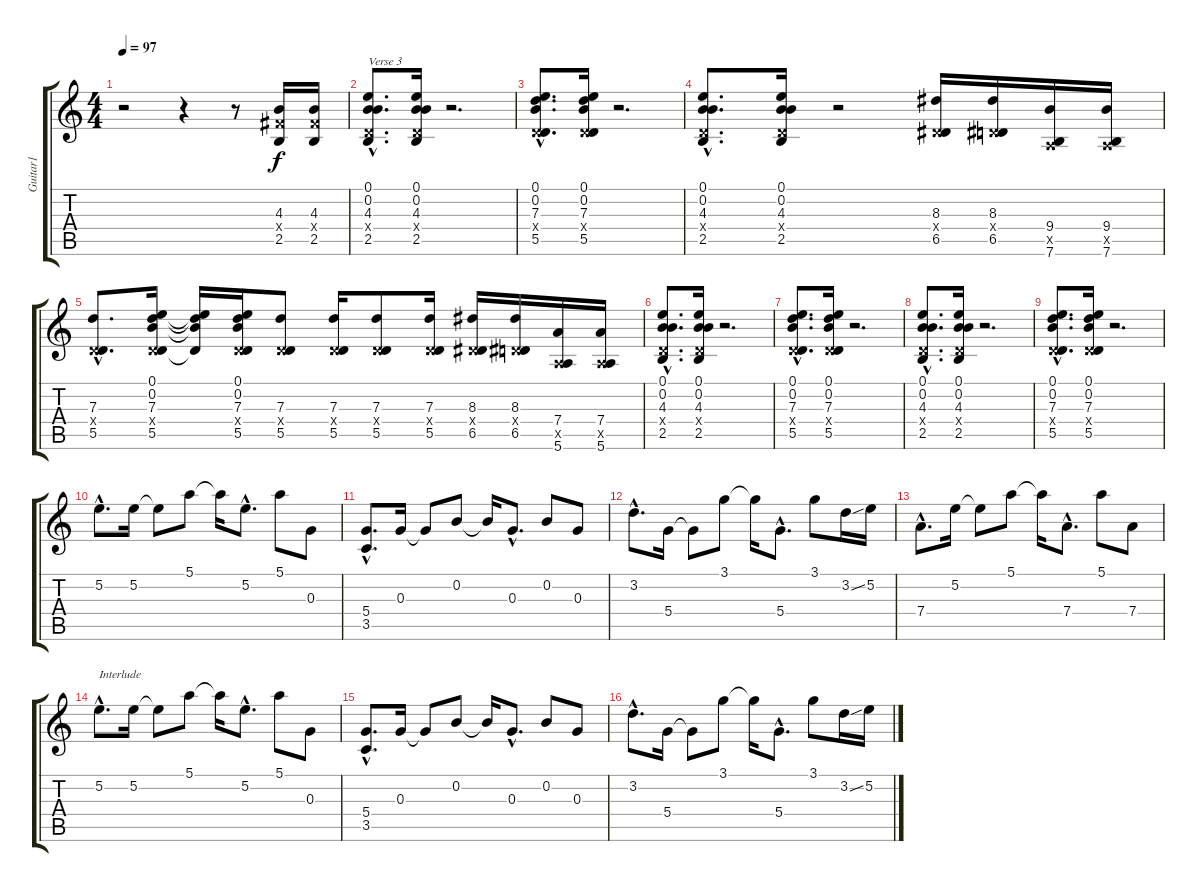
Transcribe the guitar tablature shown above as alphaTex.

\track ("Guitar1" "Guitar1") {instrument distortionguitar}
\staff {score tabs}
\tuning (E4 B3 G3 D3 A2 E2) {hide}
\ts (4 4)
\tempo 97
\clef g2
\ks c
r.2{dy f} r.4 r.8 (4.3 4.4{x} 2.5).16 (4.3 4.4{x} 2.5).16 |
(0.1{hac} 0.2{hac} 4.3{hac} 0.4{hac x} 2.5{hac}).8{d txt "Verse 3"} (0.1 0.2 4.3 0.4{x} 2.5).16 r.2{d} |
(0.1{hac} 0.2{hac} 7.3{hac} 0.4{hac x} 5.5{hac}).8{d} (0.1 0.2 7.3 0.4{x} 5.5).16 r.2{d} |
(0.1{hac} 0.2{hac} 4.3{hac} 0.4{hac x} 2.5{hac}).8{d} (0.1 0.2 4.3 0.4{x} 2.5).16 r.2 (8.3 0.4{x} 6.5).16 (8.3 0.4{x} 6.5).16 (9.4 0.5{x} 7.6).16 (9.4 0.5{x} 7.6).16 |
(7.3{hac} 0.4{hac x} 5.5{hac}).8{d} (0.1 0.2 7.3 0.4{x} 5.5).16 (0.1{t} 0.2{t} 7.3{t} 5.5{t}).16 (0.1 0.2 7.3 0.4{x} 5.5).16 (7.3 0.4{x} 5.5).8 (7.3 0.4{x} 5.5).16 (7.3 0.4{x} 5.5).8 (7.3 0.4{x} 5.5).16 (8.3 0.4{x} 6.5).16 (8.3 0.4{x} 6.5).16 (7.4 0.5{x} 5.6).16 (7.4 0.5{x} 5.6).16 |
(0.1{hac} 0.2{hac} 4.3{hac} 0.4{hac x} 2.5{hac}).8{d} (0.1 0.2 4.3 0.4{x} 2.5).16 r.2{d} |
(0.1{hac} 0.2{hac} 7.3{hac} 0.4{hac x} 5.5{hac}).8{d} (0.1 0.2 7.3 0.4{x} 5.5).16 r.2{d} |
(0.1{hac} 0.2{hac} 4.3{hac} 0.4{hac x} 2.5{hac}).8{d} (0.1 0.2 4.3 0.4{x} 2.5).16 r.2{d} |
(0.1{hac} 0.2{hac} 7.3{hac} 0.4{hac x} 5.5{hac}).8{d} (0.1 0.2 7.3 0.4{x} 5.5).16 r.2{d} |
5.2{hac}.8{d} 5.2.16 5.2{t}.8 5.1.8 5.1{t}.16 5.2{hac}.8{d} 5.1.8 0.3.8 |
(5.4{hac} 3.5{hac}).8{d} 0.3.16 0.3{t}.8 0.2.8 0.2{t}.16 0.3{hac}.8{d} 0.2.8 0.3.8 |
3.2{hac}.8{d} 5.4.16 5.4{t}.8 3.1.8 3.1{t}.16 5.4{hac}.8{d} 3.1.8 3.2{ss}.16 5.2.16 |
7.4{hac}.8{d} 5.2.16 5.2{t}.8 5.1.8 5.1{t}.16 7.4{hac}.8{d} 5.1.8 7.4.8 |
5.2{hac}.8{d txt "Interlude"} 5.2.16 5.2{t}.8 5.1.8 5.1{t}.16 5.2{hac}.8{d} 5.1.8 0.3.8 |
(5.4{hac} 3.5{hac}).8{d} 0.3.16 0.3{t}.8 0.2.8 0.2{t}.16 0.3{hac}.8{d} 0.2.8 0.3.8 |
3.2{hac}.8{d} 5.4.16 5.4{t}.8 3.1.8 3.1{t}.16 5.4{hac}.8{d} 3.1.8 3.2{ss}.16 5.2.16
